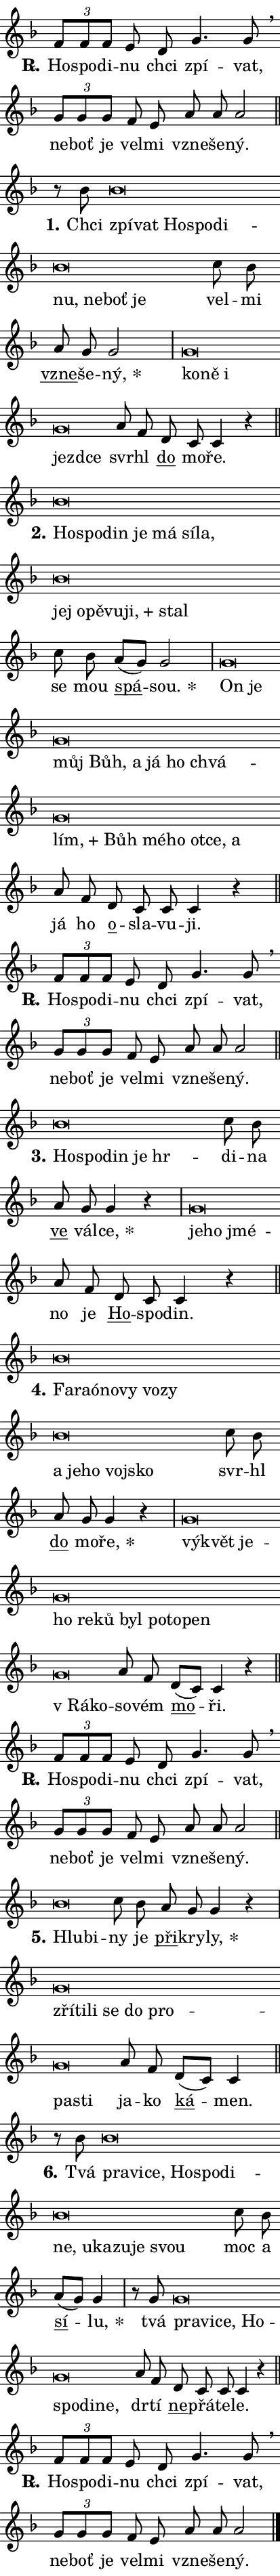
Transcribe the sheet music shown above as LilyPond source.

\version "2.22.1"
\header { tagline = "" }
\paper {
  indent = 0\cm
  top-margin = 0\cm
  right-margin = 0\cm
  bottom-margin = 0\cm
  left-margin = 0\cm
  paper-width = 7\cm
  page-breaking = #ly:one-page-breaking
  system-system-spacing.basic-distance = #11
  score-system-spacing.basic-distance = #11.3
  ragged-last = ##f
}


%% Author: Thomas Morley
%% https://lists.gnu.org/archive/html/lilypond-user/2020-05/msg00002.html
#(define (line-position grob)
"Returns position of @var[grob} in current system:
   @code{'start}, if at first time-step
   @code{'end}, if at last time-step
   @code{'middle} otherwise
"
  (let* ((col (ly:item-get-column grob))
         (ln (ly:grob-object col 'left-neighbor))
         (rn (ly:grob-object col 'right-neighbor))
         (col-to-check-left (if (ly:grob? ln) ln col))
         (col-to-check-right (if (ly:grob? rn) rn col))
         (break-dir-left
           (and
             (ly:grob-property col-to-check-left 'non-musical #f)
             (ly:item-break-dir col-to-check-left)))
         (break-dir-right
           (and
             (ly:grob-property col-to-check-right 'non-musical #f)
             (ly:item-break-dir col-to-check-right))))
        (cond ((eqv? 1 break-dir-left) 'start)
              ((eqv? -1 break-dir-right) 'end)
              (else 'middle))))

#(define (tranparent-at-line-position vctor)
  (lambda (grob)
  "Relying on @code{line-position} select the relevant enry from @var{vctor}.
Used to determine transparency,"
    (case (line-position grob)
      ((end) (not (vector-ref vctor 0)))
      ((middle) (not (vector-ref vctor 1)))
      ((start) (not (vector-ref vctor 2))))))

noteHeadBreakVisibility =
#(define-music-function (break-visibility)(vector?)
"Makes @code{NoteHead}s transparent relying on @var{break-visibility}"
#{
  \override NoteHead.transparent =
    #(tranparent-at-line-position break-visibility)
#})

#(define delete-ledgers-for-transparent-note-heads
  (lambda (grob)
    "Reads whether a @code{NoteHead} is transparent.
If so this @code{NoteHead} is removed from @code{'note-heads} from
@var{grob}, which is supposed to be @code{LedgerLineSpanner}.
As a result ledgers are not printed for this @code{NoteHead}"
    (let* ((nhds-array (ly:grob-object grob 'note-heads))
           (nhds-list
             (if (ly:grob-array? nhds-array)
                 (ly:grob-array->list nhds-array)
                 '()))
           ;; Relies on the transparent-property being done before
           ;; Staff.LedgerLineSpanner.after-line-breaking is executed.
           ;; This is fragile ...
           (to-keep
             (remove
               (lambda (nhd)
                 (ly:grob-property nhd 'transparent #f))
               nhds-list)))
      ;; TODO find a better method to iterate over grob-arrays, similiar
      ;; to filter/remove etc for lists
      ;; For now rebuilt from scratch
      (set! (ly:grob-object grob 'note-heads)  '())
      (for-each
        (lambda (nhd)
          (ly:pointer-group-interface::add-grob grob 'note-heads nhd))
        to-keep))))

hideNotes = {
  \noteHeadBreakVisibility #begin-of-line-visible
}
unHideNotes = {
  \noteHeadBreakVisibility #all-visible
}

% work-around for resetting accidentals
% https://lilypond.org/doc/v2.23/Documentation/notation/displaying-rhythms#unmetered-music
cadenzaMeasure = {
  \cadenzaOff
  \partial 1024 s1024
  \cadenzaOn
}

#(define-markup-command (accent layout props text) (markup?)
  "Underline accented syllable"
  (interpret-markup layout props
    #{\markup \override #'(offset . 4.3) \underline { #text }#}))

responsum = \markup \concat {
  "R" \hspace #-1.05 \path #0.1 #'((moveto 0 0.07) (lineto 0.9 0.8)) \hspace #0.05 "."
}

\layout {
    \context {
        \Staff
        \remove "Time_signature_engraver"
        \override LedgerLineSpanner.after-line-breaking = #delete-ledgers-for-transparent-note-heads
    }
    \context {
        \Voice {
            \override NoteHead.output-attributes = #'((class . "notehead"))
            \override Hairpin.height = #0.55
        }
    }
    \context {
        \Lyrics {
            \override StanzaNumber.output-attributes = #'((class . "stanzanumber"))
            \override LyricSpace.minimum-distance = #0.9
            \override LyricText.font-name = #"TeX Gyre Schola"
            \override LyricText.font-size = 1
            \override StanzaNumber.font-name = #"TeX Gyre Schola Bold"
            \override StanzaNumber.font-size = 1
        }
    }
}

% magnetic-lyrics.ily
%
%   written by
%     Jean Abou Samra <jean@abou-samra.fr>
%     Werner Lemberg <wl@gnu.org>
%
%   adapted by
%     Jiri Hon <jiri.hon@gmail.com>
%
% Version 2022-Apr-15

% https://www.mail-archive.com/lilypond-user@gnu.org/msg149350.html

#(define (Left_hyphen_pointer_engraver context)
   "Collect syllable-hyphen-syllable occurrences in lyrics and store
them in properties.  This engraver only looks to the left.  For
example, if the lyrics input is @code{foo -- bar}, it does the
following.

@itemize @bullet
@item
Set the @code{text} property of the @code{LyricHyphen} grob between
@q{foo} and @q{bar} to @code{foo}.

@item
Set the @code{left-hyphen} property of the @code{LyricText} grob with
text @q{foo} to the @code{LyricHyphen} grob between @q{foo} and
@q{bar}.
@end itemize

Use this auxiliary engraver in combination with the
@code{lyric-@/text::@/apply-@/magnetic-@/offset!} hook."
   (let ((hyphen #f)
         (text #f))
     (make-engraver
      (acknowledgers
       ((lyric-syllable-interface engraver grob source-engraver)
        (set! text grob)))
      (end-acknowledgers
       ((lyric-hyphen-interface engraver grob source-engraver)
        ;(when (not (grob::has-interface grob 'lyric-space-interface))
          (set! hyphen grob)));)
      ((stop-translation-timestep engraver)
       (when (and text hyphen)
         (ly:grob-set-object! text 'left-hyphen hyphen))
       (set! text #f)
       (set! hyphen #f)))))

#(define (lyric-text::apply-magnetic-offset! grob)
   "If the space between two syllables is less than the value in
property @code{LyricText@/.details@/.squash-threshold}, move the right
syllable to the left so that it gets concatenated with the left
syllable.

Use this function as a hook for
@code{LyricText@/.after-@/line-@/breaking} if the
@code{Left_@/hyphen_@/pointer_@/engraver} is active."
   (let ((hyphen (ly:grob-object grob 'left-hyphen #f)))
     (when hyphen
       (let ((left-text (ly:spanner-bound hyphen LEFT)))
         (when (grob::has-interface left-text 'lyric-syllable-interface)
           (let* ((common (ly:grob-common-refpoint grob left-text X))
                  (this-x-ext (ly:grob-extent grob common X))
                  (left-x-ext
                   (begin
                     ;; Trigger magnetism for left-text.
                     (ly:grob-property left-text 'after-line-breaking)
                     (ly:grob-extent left-text common X)))
                  ;; `delta` is the gap width between two syllables.
                  (delta (- (interval-start this-x-ext)
                            (interval-end left-x-ext)))
                  (details (ly:grob-property grob 'details))
                  (threshold (assoc-get 'squash-threshold details 0.2)))
             (when (< delta threshold)
               (let* (;; We have to manipulate the input text so that
                      ;; ligatures crossing syllable boundaries are not
                      ;; disabled.  For languages based on the Latin
                      ;; script this is essentially a beautification.
                      ;; However, for non-Western scripts it can be a
                      ;; necessity.
                      (lt (ly:grob-property left-text 'text))
                      (rt (ly:grob-property grob 'text))
                      (is-space (grob::has-interface hyphen 'lyric-space-interface))
                      (space (if is-space " " ""))
                      (space-markup (grob-interpret-markup grob " "))
                      (space-size (interval-length (ly:stencil-extent space-markup X)))
                      (extra-delta (if is-space space-size 0))
                      ;; Append new syllable.
                      (ltrt-space (if (and (string? lt) (string? rt))
                                (string-append lt space rt)
                                (make-concat-markup (list lt space rt))))
                      ;; Right-align `ltrt` to the right side.
                      (ltrt-space-markup (grob-interpret-markup
                               grob
                               (make-translate-markup
                                (cons (interval-length this-x-ext) 0)
                                (make-right-align-markup ltrt-space)))))
                 (begin
                   ;; Don't print `left-text`.
                   (ly:grob-set-property! left-text 'stencil #f)
                   ;; Set text and stencil (which holds all collected
                   ;; syllables so far) and shift it to the left.
                   (ly:grob-set-property! grob 'text ltrt-space)
                   (ly:grob-set-property! grob 'stencil ltrt-space-markup)
                   (ly:grob-translate-axis! grob (- (- delta extra-delta)) X))))))))))


#(define (lyric-hyphen::displace-bounds-first grob)
   ;; Make very sure this callback isn't triggered too early.
   (let ((left (ly:spanner-bound grob LEFT))
         (right (ly:spanner-bound grob RIGHT)))
     (ly:grob-property left 'after-line-breaking)
     (ly:grob-property right 'after-line-breaking)
     (ly:lyric-hyphen::print grob)))

squashThreshold = #0.4

\layout {
  \context {
    \Lyrics
    \consists #Left_hyphen_pointer_engraver
    \override LyricText.after-line-breaking =
      #lyric-text::apply-magnetic-offset!
    \override LyricHyphen.stencil = #lyric-hyphen::displace-bounds-first
    \override LyricText.details.squash-threshold = \squashThreshold
    \override LyricHyphen.minimum-distance = 0
    \override LyricHyphen.minimum-length = \squashThreshold
  }
}

squash = \override LyricText.details.squash-threshold = 9999
unSquash = \override LyricText.details.squash-threshold = \squashThreshold

left = \override LyricText.self-alignment-X = #LEFT
unLeft = \revert LyricText.self-alignment-X

starOffset = #(lambda (grob) 
                (let ((x_offset (ly:self-alignment-interface::aligned-on-x-parent grob)))
                  (if (= x_offset 0) 0 (+ x_offset 1.2))))

star = #(define-music-function (syllable)(string?)
"Append star separator at the end of a syllable"
#{
  \once \override LyricText.X-offset = #starOffset
  \lyricmode { \markup {
    #syllable
    \override #'((font-name . "TeX Gyre Schola Bold")) \hspace #0.2 \lower #0.65 \larger "*"
  } }
#})

starAccent = #(define-music-function (syllable)(string?)
"Append star separator at the end of a syllable and make accent"
#{
  \once \override LyricText.X-offset = #starOffset
  \lyricmode { \markup {
    \accent #syllable
    \override #'((font-name . "TeX Gyre Schola Bold")) \hspace #0.2 \lower #0.65 \larger "*"
  } }
#})

breath = #(define-music-function (syllable)(string?)
"Append breathing indicator at the end of a syllable"
#{
  \lyricmode { \markup { #syllable "+" } }
#})

optionalBreath = #(define-music-function (syllable)(string?)
"Append optional breathing indicator at the end of a syllable"
#{
  \lyricmode { \markup { #syllable "(+)" } }
#})


\score {
    <<
        \new Voice = "melody" { \cadenzaOn \key f \major \relative { \tuplet 3/2 { f'8[ f f] } e d g4. g8 \breathe \bar "" \tuplet 3/2 { g[ g g] } \bar "" f e \bar "" a a a2 \cadenzaMeasure \bar "||" \break } }
        \new Lyrics \lyricsto "melody" { \lyricmode { \set stanza = \responsum
Ho -- spo -- di -- nu chci zpí -- vat, ne -- boť je vel -- mi vzne -- še -- ný. } }
    >>
    \layout {}
}

\score {
    <<
        \new Voice = "melody" { \cadenzaOn \key f \major \relative { r8 bes'8 bes\breve*1/16 \hideNotes \breve*1/16 \bar "" \breve*1/16 \bar "" \breve*1/16 \bar "" \breve*1/16 \bar "" \breve*1/16 \bar "" \breve*1/16 \bar "" \breve*1/16 \breve*1/16 \bar "" \unHideNotes c8 bes \bar "" a g g2 \cadenzaMeasure \bar "|" g\breve*1/16 \hideNotes \breve*1/16 \bar "" \breve*1/16 \bar "" \breve*1/16 \breve*1/16 \bar "" \unHideNotes a8 f \bar "" d c c4 r \cadenzaMeasure \bar "||" \break } }
        \new Lyrics \lyricsto "melody" { \lyricmode { \set stanza = "1."
Chci \left zpí -- \squash vat Ho -- spo -- di -- nu, ne -- boť je \unLeft \unSquash vel -- mi \markup \accent vzne -- še -- \star ný, \left ko -- \squash ně i jezd -- ce \unLeft \unSquash svr -- hl \markup \accent do mo -- ře. } }
    >>
    \layout {}
}

\score {
    <<
        \new Voice = "melody" { \cadenzaOn \key f \major \relative { bes'\breve*1/16 \hideNotes \breve*1/16 \bar "" \breve*1/16 \bar "" \breve*1/16 \bar "" \breve*1/16 \bar "" \breve*1/16 \bar "" \breve*1/16 \bar "" \breve*1/16 \bar "" \breve*1/16 \bar "" \breve*1/16 \bar "" \breve*1/16 \bar "" \breve*1/16 \breve*1/16 \bar "" \unHideNotes c8 bes \bar "" a[( g)] g2 \cadenzaMeasure \bar "|" g\breve*1/16 \hideNotes \breve*1/16 \bar "" \breve*1/16 \bar "" \breve*1/16 \bar "" \breve*1/16 \bar "" \breve*1/16 \bar "" \breve*1/16 \bar "" \breve*1/16 \bar "" \breve*1/16 \bar "" \breve*1/16 \bar "" \breve*1/16 \bar "" \breve*1/16 \bar "" \breve*1/16 \bar "" \breve*1/16 \breve*1/16 \bar "" \unHideNotes a8 f \bar "" d c c c4 r \cadenzaMeasure \bar "||" \break } }
        \new Lyrics \lyricsto "melody" { \lyricmode { \set stanza = "2."
\left Ho -- \squash spo -- din je má sí -- la, jej o -- pě -- vu -- \breath "ji," stal \unLeft \unSquash se mou \markup \accent spá -- \star sou. \left On \squash je můj Bůh, a já ho chvá -- \breath "lím," Bůh mé -- ho ot -- ce, a \unLeft \unSquash já ho \markup \accent o -- sla -- vu -- ji. } }
    >>
    \layout {}
}

\score {
    <<
        \new Voice = "melody" { \cadenzaOn \key f \major \relative { \tuplet 3/2 { f'8[ f f] } e d g4. g8 \breathe \bar "" \tuplet 3/2 { g[ g g] } \bar "" f e \bar "" a a a2 \cadenzaMeasure \bar "||" \break } }
        \new Lyrics \lyricsto "melody" { \lyricmode { \set stanza = \responsum
Ho -- spo -- di -- nu chci zpí -- vat, ne -- boť je vel -- mi vzne -- še -- ný. } }
    >>
    \layout {}
}

\score {
    <<
        \new Voice = "melody" { \cadenzaOn \key f \major \relative { bes'\breve*1/16 \hideNotes \breve*1/16 \bar "" \breve*1/16 \bar "" \breve*1/16 \breve*1/16 \bar "" \unHideNotes c8 bes \bar "" a g g4 r \cadenzaMeasure \bar "|" g\breve*1/16 \hideNotes \breve*1/16 \breve*1/16 \bar "" \unHideNotes a8 f \bar "" d c c4 r \cadenzaMeasure \bar "||" \break } }
        \new Lyrics \lyricsto "melody" { \lyricmode { \set stanza = "3."
\left Ho -- \squash spo -- din je hr -- \unLeft \unSquash di -- na \markup \accent ve vál -- \star ce, \left je -- \squash ho jmé -- \unLeft \unSquash no je \markup \accent Ho -- spo -- din. } }
    >>
    \layout {}
}

\score {
    <<
        \new Voice = "melody" { \cadenzaOn \key f \major \relative { bes'\breve*1/16 \hideNotes \breve*1/16 \bar "" \breve*1/16 \bar "" \breve*1/16 \bar "" \breve*1/16 \bar "" \breve*1/16 \bar "" \breve*1/16 \bar "" \breve*1/16 \bar "" \breve*1/16 \bar "" \breve*1/16 \breve*1/16 \bar "" \unHideNotes c8 bes \bar "" a g g4 r \cadenzaMeasure \bar "|" g\breve*1/16 \hideNotes \breve*1/16 \bar "" \breve*1/16 \bar "" \breve*1/16 \bar "" \breve*1/16 \bar "" \breve*1/16 \bar "" \breve*1/16 \bar "" \breve*1/16 \bar "" \breve*1/16 \bar "" \breve*1/16 \bar "" \breve*1/16 \breve*1/16 \bar "" \unHideNotes a8 f \bar "" d[( c)] c4 r \cadenzaMeasure \bar "||" \break } }
        \new Lyrics \lyricsto "melody" { \lyricmode { \set stanza = "4."
\left Fa -- \squash raó -- no -- vy vo -- zy a je -- ho voj -- sko \unLeft \unSquash svr -- hl \markup \accent do mo -- \star ře, \left vý -- \squash květ je -- ho re -- ků byl po -- to -- pen "v Rá" -- ko -- \unLeft \unSquash so -- vém \markup \accent mo -- ři. } }
    >>
    \layout {}
}

\score {
    <<
        \new Voice = "melody" { \cadenzaOn \key f \major \relative { \tuplet 3/2 { f'8[ f f] } e d g4. g8 \breathe \bar "" \tuplet 3/2 { g[ g g] } \bar "" f e \bar "" a a a2 \cadenzaMeasure \bar "||" \break } }
        \new Lyrics \lyricsto "melody" { \lyricmode { \set stanza = \responsum
Ho -- spo -- di -- nu chci zpí -- vat, ne -- boť je vel -- mi vzne -- še -- ný. } }
    >>
    \layout {}
}

\score {
    <<
        \new Voice = "melody" { \cadenzaOn \key f \major \relative { bes'\breve*1/16 \hideNotes \breve*1/16 \bar "" \unHideNotes c8 bes \bar "" a g g4 r \cadenzaMeasure \bar "|" g\breve*1/16 \hideNotes \breve*1/16 \bar "" \breve*1/16 \bar "" \breve*1/16 \bar "" \breve*1/16 \bar "" \breve*1/16 \bar "" \breve*1/16 \breve*1/16 \bar "" \unHideNotes a8 f \bar "" d[( c)] c4 \cadenzaMeasure \bar "||" \break } }
        \new Lyrics \lyricsto "melody" { \lyricmode { \set stanza = "5."
\left Hlu -- \squash bi -- \unLeft \unSquash ny je \markup \accent při -- kry -- \star ly, \left zří -- \squash ti -- li se do pro -- pa -- sti \unLeft \unSquash ja -- ko \markup \accent ká -- men. } }
    >>
    \layout {}
}

\score {
    <<
        \new Voice = "melody" { \cadenzaOn \key f \major \relative { r8 bes'8 bes\breve*1/16 \hideNotes \breve*1/16 \bar "" \breve*1/16 \bar "" \breve*1/16 \bar "" \breve*1/16 \bar "" \breve*1/16 \bar "" \breve*1/16 \bar "" \breve*1/16 \bar "" \breve*1/16 \bar "" \breve*1/16 \bar "" \breve*1/16 \breve*1/16 \bar "" \unHideNotes c8 bes \bar "" a[( g)] g4 \cadenzaMeasure \bar "|" r8 g8 g\breve*1/16 \hideNotes \breve*1/16 \bar "" \breve*1/16 \bar "" \breve*1/16 \bar "" \breve*1/16 \bar "" \breve*1/16 \breve*1/16 \bar "" \unHideNotes a8 f \bar "" d c c c4 r \cadenzaMeasure \bar "||" \break } }
        \new Lyrics \lyricsto "melody" { \lyricmode { \set stanza = "6."
Tvá \left pra -- \squash vi -- ce, Ho -- spo -- di -- ne, u -- ka -- zu -- je svou \unLeft \unSquash moc a \markup \accent sí -- \star lu, tvá \left pra -- \squash vi -- ce, Ho -- spo -- di -- ne, \unLeft \unSquash dr -- tí \markup \accent ne -- přá -- te -- le. } }
    >>
    \layout {}
}

\score {
    <<
        \new Voice = "melody" { \cadenzaOn \key f \major \relative { \tuplet 3/2 { f'8[ f f] } e d g4. g8 \breathe \bar "" \tuplet 3/2 { g[ g g] } \bar "" f e \bar "" a a a2 \cadenzaMeasure \bar "||" \break } \bar "|." }
        \new Lyrics \lyricsto "melody" { \lyricmode { \set stanza = \responsum
Ho -- spo -- di -- nu chci zpí -- vat, ne -- boť je vel -- mi vzne -- še -- ný. } }
    >>
    \layout {}
}
